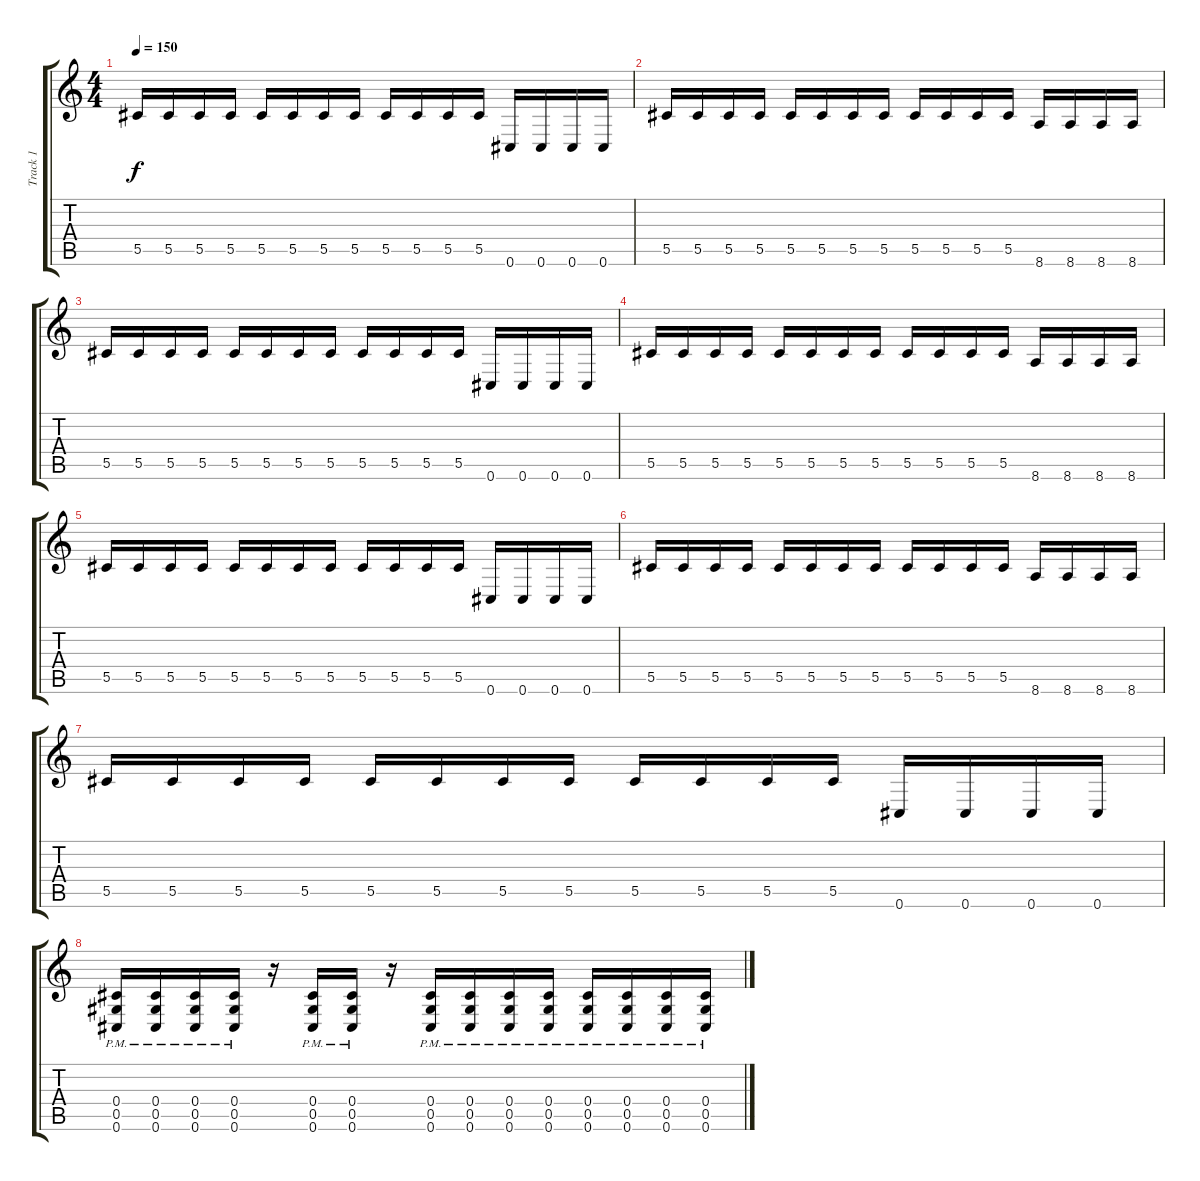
\track ("Track 1" "Track 1") {instrument distortionguitar}
\staff {score tabs}
\tuning (Eb4 Bb3 Gb3 Db3 Ab2 Db2) {hide}
\ts (4 4)
\tempo 150
\clef g2
\ks c
5.5.16{dy f} 5.5.16 5.5.16 5.5.16 5.5.16 5.5.16 5.5.16 5.5.16 5.5.16 5.5.16 5.5.16 5.5.16 0.6.16 0.6.16 0.6.16 0.6.16 |
5.5.16 5.5.16 5.5.16 5.5.16 5.5.16 5.5.16 5.5.16 5.5.16 5.5.16 5.5.16 5.5.16 5.5.16 8.6.16 8.6.16 8.6.16 8.6.16 |
5.5.16 5.5.16 5.5.16 5.5.16 5.5.16 5.5.16 5.5.16 5.5.16 5.5.16 5.5.16 5.5.16 5.5.16 0.6.16 0.6.16 0.6.16 0.6.16 |
5.5.16 5.5.16 5.5.16 5.5.16 5.5.16 5.5.16 5.5.16 5.5.16 5.5.16 5.5.16 5.5.16 5.5.16 8.6.16 8.6.16 8.6.16 8.6.16 |
5.5.16 5.5.16 5.5.16 5.5.16 5.5.16 5.5.16 5.5.16 5.5.16 5.5.16 5.5.16 5.5.16 5.5.16 0.6.16 0.6.16 0.6.16 0.6.16 |
5.5.16 5.5.16 5.5.16 5.5.16 5.5.16 5.5.16 5.5.16 5.5.16 5.5.16 5.5.16 5.5.16 5.5.16 8.6.16 8.6.16 8.6.16 8.6.16 |
5.5.16 5.5.16 5.5.16 5.5.16 5.5.16 5.5.16 5.5.16 5.5.16 5.5.16 5.5.16 5.5.16 5.5.16 0.6.16 0.6.16 0.6.16 0.6.16 |
(0.4{pm} 0.5{pm} 0.6{pm}).16 (0.4{pm} 0.5{pm} 0.6{pm}).16 (0.4{pm} 0.5{pm} 0.6{pm}).16 (0.4{pm} 0.5{pm} 0.6{pm}).16 r.16 (0.4{pm} 0.5{pm} 0.6{pm}).16 (0.4{pm} 0.5{pm} 0.6{pm}).16 r.16 (0.4{pm} 0.5{pm} 0.6{pm}).16 (0.4{pm} 0.5{pm} 0.6{pm}).16 (0.4{pm} 0.5{pm} 0.6{pm}).16 (0.4{pm} 0.5{pm} 0.6{pm}).16 (0.4{pm} 0.5{pm} 0.6{pm}).16 (0.4{pm} 0.5{pm} 0.6{pm}).16 (0.4{pm} 0.5{pm} 0.6{pm}).16 (0.4{pm} 0.5{pm} 0.6{pm}).16
